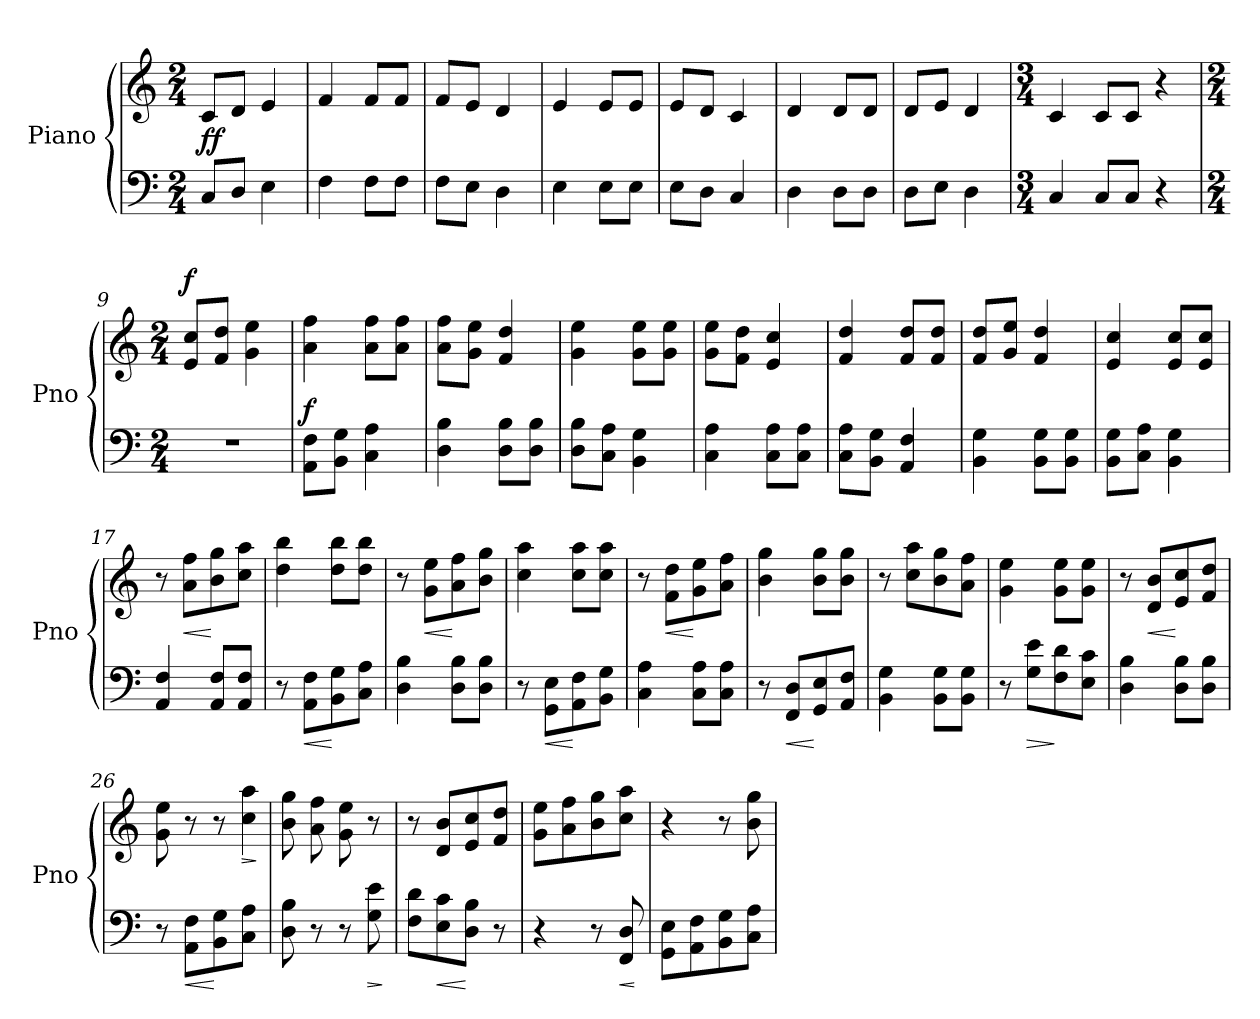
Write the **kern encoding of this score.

**kern	**dynam	**kern	**dynam
*part2	*part2	*part1	*part1
*staff2	*staff2	*staff1	*staff1
*I"Piano	*	*I"Piano	*
*I'Pno	*	*I'Pno	*
*clefF4	*	*clefG2	*
*M2/4	*	*M2/4	*
*MM120	*	*MM120	*
=1	=1	=1	=1
!	!LO:DY:a	!	!
8C/L	ff	8c/L	.
8D/J	.	8d/J	.
4E\	.	4e/	.
=2	=2	=2	=2
4F\	.	4f/	.
8F\L	.	8f/L	.
8F\J	.	8f/J	.
=3	=3	=3	=3
8F\L	.	8f/L	.
8E\J	.	8e/J	.
4D\	.	4d/	.
=4	=4	=4	=4
4E\	.	4e/	.
8E\L	.	8e/L	.
8E\J	.	8e/J	.
=5	=5	=5	=5
8E\L	.	8e/L	.
8D\J	.	8d/J	.
4C/	.	4c/	.
=6	=6	=6	=6
4D\	.	4d/	.
8D\L	.	8d/L	.
8D\J	.	8d/J	.
!!LO:LB:g=z
=7	=7	=7	=7
8D\L	.	8d/L	.
8E\J	.	8e/J	.
4D\	.	4d/	.
=8	=8	=8	=8
*M3/4	*	*M3/4	*
4C/	.	4c/	.
8C/L	.	8c/L	.
8C/J	.	8c/J	.
4r	.	4r	.
=9	=9	=9	=9
*M2/4	*	*M2/4	*
!LO:N:vis=1	!	!	!LO:DY:a
2r	.	8e/ 8cc/L	f
.	.	8f/ 8dd/J	.
.	.	4g\ 4ee\	.
=10	=10	=10	=10
!	!LO:DY:a	!	!
8AA\ 8F\L	f	4a\ 4ff\	.
8BB\ 8G\J	.	.	.
4C\ 4A\	.	8a\ 8ff\L	.
.	.	8a\ 8ff\J	.
=11	=11	=11	=11
4D\ 4B\	.	8a\ 8ff\L	.
.	.	8g\ 8ee\J	.
8D\ 8B\L	.	4f/ 4dd/	.
8D\ 8B\J	.	.	.
=12	=12	=12	=12
8D\ 8B\L	.	4g\ 4ee\	.
8C\ 8A\J	.	.	.
4BB\ 4G\	.	8g\ 8ee\L	.
.	.	8g\ 8ee\J	.
!!LO:LB:g=z
=13	=13	=13	=13
4C\ 4A\	.	8g\ 8ee\L	.
.	.	8f\ 8dd\J	.
8C\ 8A\L	.	4e/ 4cc/	.
8C\ 8A\J	.	.	.
=14	=14	=14	=14
8C\ 8A\L	.	4f/ 4dd/	.
8BB\ 8G\J	.	.	.
4AA/ 4F/	.	8f/ 8dd/L	.
.	.	8f/ 8dd/J	.
=15	=15	=15	=15
4BB\ 4G\	.	8f/ 8dd/L	.
.	.	8g/ 8ee/J	.
8BB\ 8G\L	.	4f/ 4dd/	.
8BB\ 8G\J	.	.	.
=16	=16	=16	=16
8BB\ 8G\L	.	4e/ 4cc/	.
8C\ 8A\J	.	.	.
4BB\ 4G\	.	8e/ 8cc/L	.
.	.	8e/ 8cc/J	.
=17	=17	=17	=17
4AA/ 4F/	.	8r	.
!	!	!	!LO:HP:b
.	.	8a\ 8ff\L	<
8AA/ 8F/L	.	8b\ 8gg\	[
8AA/ 8F/J	.	8cc\ 8aa\J	.
=18	=18	=18	=18
8r	.	4dd\ 4bb\	.
!	!LO:HP:b	!	!
8AA\ 8F\L	<	.	.
8BB\ 8G\	[	8dd\ 8bb\L	.
8C\ 8A\J	.	8dd\ 8bb\J	.
!!LO:LB:g=z
=19	=19	=19	=19
4D\ 4B\	.	8r	.
!	!	!	!LO:HP:b
.	.	8g\ 8ee\L	<
8D\ 8B\L	.	8a\ 8ff\	[
8D\ 8B\J	.	8b\ 8gg\J	.
=20	=20	=20	=20
8r	.	4cc\ 4aa\	.
!	!LO:HP:b	!	!
8GG\ 8E\L	<	.	.
8AA\ 8F\	[	8cc\ 8aa\L	.
8BB\ 8G\J	.	8cc\ 8aa\J	.
=21	=21	=21	=21
4C\ 4A\	.	8r	.
!	!	!	!LO:HP:b
.	.	8f\ 8dd\L	<
8C\ 8A\L	.	8g\ 8ee\	[
8C\ 8A\J	.	8a\ 8ff\J	.
=22	=22	=22	=22
8r	.	4b\ 4gg\	.
!	!LO:HP:b	!	!
8FF/ 8D/L	<	.	.
8GG/ 8E/	[	8b\ 8gg\L	.
8AA/ 8F/J	.	8b\ 8gg\J	.
=23	=23	=23	=23
4BB\ 4G\	.	8r	.
.	.	8cc\ 8aa\L	.
8BB\ 8G\L	.	8b\ 8gg\	.
8BB\ 8G\J	.	8a\ 8ff\J	.
=24	=24	=24	=24
8r	.	4g\ 4ee\	.
!	!LO:HP:b	!	!
8G\ 8e\L	>	.	.
8F\ 8d\	]	8g\ 8ee\L	.
8E\ 8c\J	.	8g\ 8ee\J	.
!!LO:LB:g=z
=25	=25	=25	=25
4D\ 4B\	.	8r	.
!	!	!	!LO:HP:b
.	.	8d/ 8b/L	<
8D\ 8B\L	.	8e/ 8cc/	[
8D\ 8B\J	.	8f/ 8dd/J	.
=26	=26	=26	=26
8r	.	8g\ 8ee\	.
!	!LO:HP:b	!	!
8AA\ 8F\L	<	8r	.
8BB\ 8G\	[	8r	.
!	!	!	!LO:HP:b
8C\ 8A\J	.	8cc\ 8aa\L	>
.	.	.	]
=27	=27	=27	=27
*	*	*^	*
8D\ 8B\	.	4.ryy	8b\ 8gg\	.
8r	.	.	8a\ 8ff\J	.
8r	.	.	8g\ 8ee\	.
!	!LO:HP:b	!	!	!
8G\ 8e\	>	8r	8ryy	.
*	*	*v	*v	*
.	]	.	.
=28	=28	=28	=28
8F\ 8d\L	.	8r	.
!	!LO:HP:b	!	!
8E\ 8c\	<	8d/ 8b/L	.
8D\ 8B\J	[	8e/ 8cc/	.
8r	.	8f/ 8dd/J	.
=29	=29	=29	=29
4r	.	8g\ 8ee\L	.
.	.	8a\ 8ff\	.
8r	.	8b\ 8gg\	.
!	!LO:HP:b	!	!
8FF/ 8D/	<	8cc\ 8aa\J	.
.	[	.	.
=30	=30	=30	=30
8GG\ 8E\L	.	4r	.
8AA\ 8F\	.	.	.
8BB\ 8G\	.	8r	.
8C\ 8A\J	.	8b\ 8gg\	.
=	=	=	=
*-	*-	*-	*-
